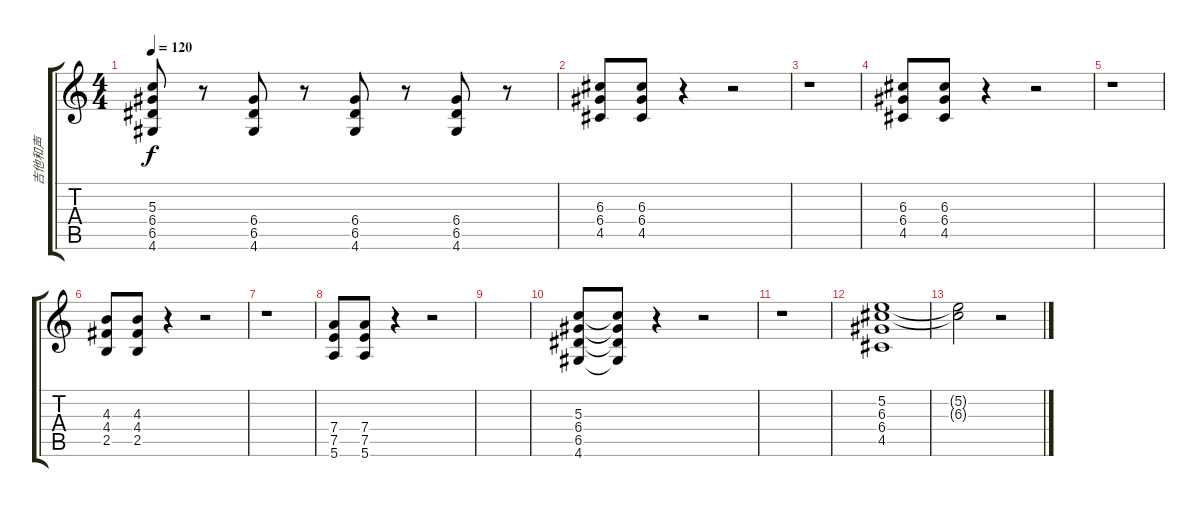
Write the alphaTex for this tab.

\track ("吉他和声" "吉他和声") {instrument distortionguitar}
\staff {score tabs}
\tuning (E4 B3 G3 D3 A2 E2) {hide}
\ts (4 4)
\tempo 120
\clef g2
\ks c
(5.3 6.4 6.5 4.6).8{dy f} r.8 (6.4 6.5 4.6).8 r.8 (6.4 6.5 4.6).8 r.8 (6.4 6.5 4.6).8 r.8 |
(6.3 6.4 4.5).8 (6.3 6.4 4.5).8 r.4 r.2 |
r.1 |
(6.3 6.4 4.5).8 (6.3 6.4 4.5).8 r.4 r.2 |
r.1 |
(4.3 4.4 2.5).8 (4.3 4.4 2.5).8 r.4 r.2 |
r.1 |
(7.4 7.5 5.6).8 (7.4 7.5 5.6).8 r.4 r.2 |
|
(5.3 6.4 6.5 4.6).8 (5.3{t} 6.4{t} 6.5{t} 4.6{t}).8 r.4 r.2 |
r.1 |
(5.2 6.3 6.4 4.5).1 |
(5.2{t} 6.3{t}).2 r.2
